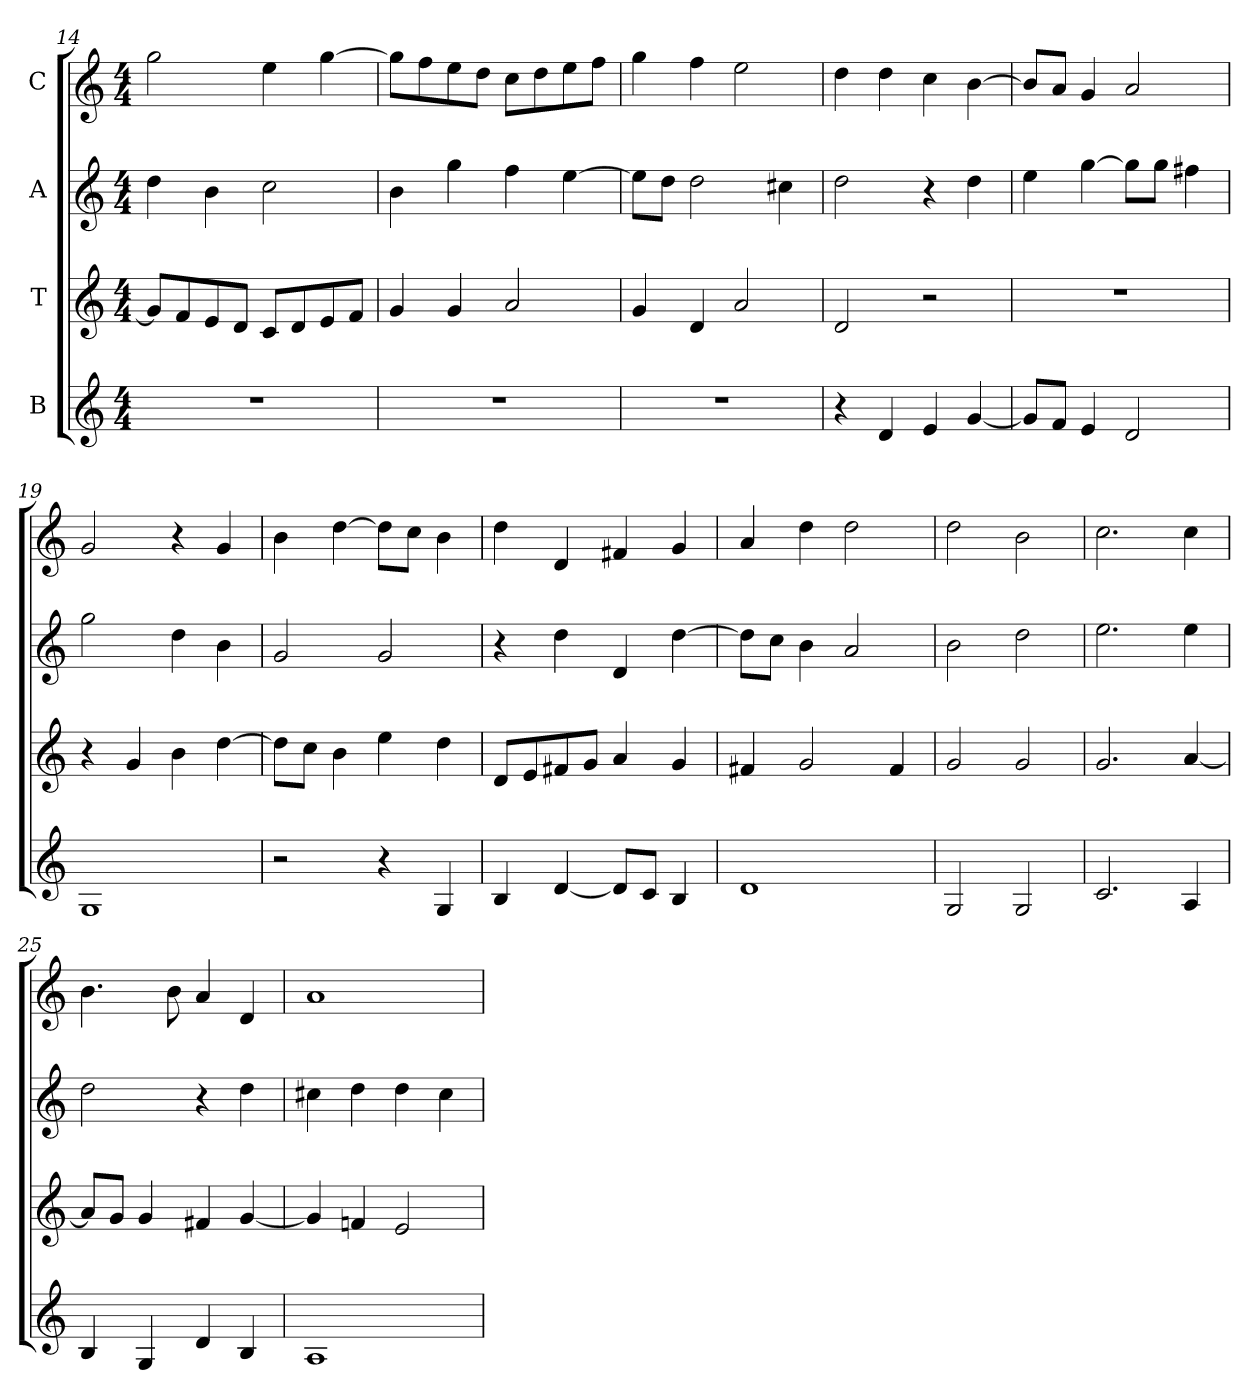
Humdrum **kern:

**kern	**kern	**kern	**kern
*part4	*part3	*part2	*part1
*staff4	*staff3	*staff2	*staff1
*I"B	*I"T	*I"A	*I"C
*clefG2	*clefG2	*clefG2	*clefG2
*k[]	*k[]	*k[]	*k[]
*C:	*C:	*C:	*C:
*M4/4	*M4/4	*M4/4	*M4/4
=14	=14	=14	=14
1r	8gi/L]	4ddi\	2ggi\
.	8fi/	.	.
.	8ei/	4bi\	.
.	8di/J	.	.
.	8ci/L	2cci\	4eei\
.	8di/	.	.
.	8ei/	.	[>4ggi\
.	8fi/J	.	.
!!LO:LB:g=z
=15	=15	=15	=15
1r	4gi/	4bi\	8ggi\L]
.	.	.	8ffi\
.	4gi/	4ggi\	8eei\
.	.	.	8ddi\J
.	2ai/	4ffi\	8cci\L
.	.	.	8ddi\
.	.	[>4eei\	8eei\
.	.	.	8ffi\J
=16	=16	=16	=16
1r	4gi/	8eei\L]	4ggi\
.	.	8ddi\J	.
.	4di/	2ddi\	4ffi\
.	2ai/	.	2eei\
.	.	4cc#Xi\	.
=17	=17	=17	=17
4r	2di/	2ddi\	4ddi\
4di/	.	.	4ddi\
4ei/	2r	4r	4cci\
[<4gi/	.	4ddi\	[>4bi\
=18	=18	=18	=18
8gi/L]	1r	4eei\	8bi/L]
8fi/J	.	.	8ai/J
4ei/	.	[>4ggi\	4gi/
2di/	.	8ggi\L]	2ai/
.	.	8ggi\J	.
.	.	4ff#Xi\	.
=19	=19	=19	=19
1Gi	4r	2ggi\	2gi/
.	4gi/	.	.
.	4bi\	4ddi\	4r
.	[>4ddi\	4bi\	4gi/
!!LO:PB:g=z
=20	=20	=20	=20
2r	8ddi\L]	2gi/	4bi\
.	8cci\J	.	.
.	4bi\	.	[>4ddi\
4r	4eei\	2gi/	8ddi\L]
.	.	.	8cci\J
4Gi/	4ddi\	.	4bi\
=21	=21	=21	=21
4Bi/	8di/L	4r	4ddi\
.	8ei/	.	.
[<4di/	8f#Xi/	4ddi\	4di/
.	8gi/J	.	.
8di/L]	4ai/	4di/	4f#Xi/
8ci/J	.	.	.
4Bi/	4gi/	[>4ddi\	4gi/
=22	=22	=22	=22
1di	4f#Xi/	8ddi\L]	4ai/
.	.	8cci\J	.
.	2gi/	4bi\	4ddi\
.	.	2ai/	2ddi\
.	4f#i/	.	.
=23	=23	=23	=23
2Gi/	2gi/	2bi\	2ddi\
2Gi/	2gi/	2ddi\	2bi\
=24	=24	=24	=24
2.ci/	2.gi/	2.eei\	2.cci\
4Ai/	[<4ai/	4eei\	4cci\
!!LO:LB:g=z
=25	=25	=25	=25
4Bi/	8ai/L]	2ddi\	4.bi\
.	8gi/J	.	.
4Gi/	4gi/	.	.
.	.	.	8bi\
4di/	4f#Xi/	4r	4ai/
4Bi/	[<4gi/	4ddi\	4di/
=26	=26	=26	=26
1Ai	4gi/]	4cc#Xi\	1ai
.	4fni/	4ddi\	.
.	2ei/	4ddi\	.
.	.	4cc#i\	.
=	=	=	=
*-	*-	*-	*-
